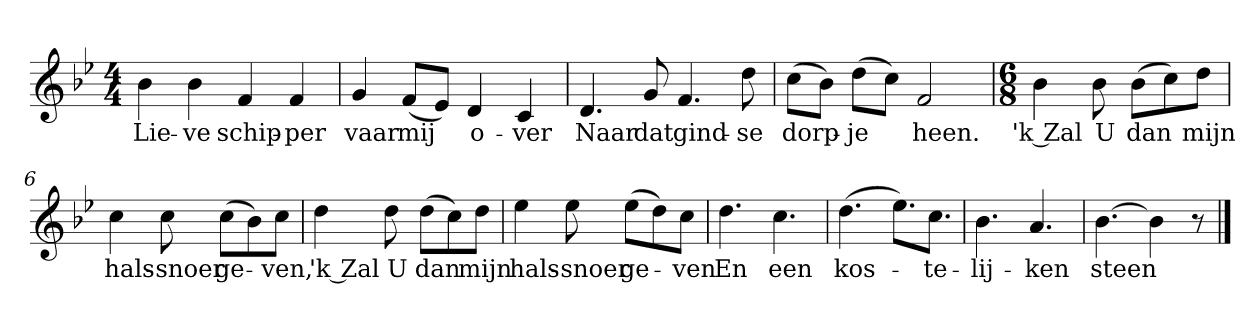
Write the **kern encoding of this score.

**kern	**text
*part1	*part1
*staff1	*staff1
*clefG2	*
*k[b-e-]	*
*B-:	*
*M4/4	*
*MM120	*
=1	=1
4b-	Lie-
4b-	-ve
4f	schip-
4f	-per
=2	=2
4g	vaar
(8f/L	mij
8e-/J)	.
4d	o-
4c	-ver
=3	=3
4.d	Naar
8g	dat
4.f	gind-
8dd	-se
=4	=4
(8cc\L	dorp-
8b-\J)	.
(8dd\L	-je
8cc\J)	.
2f	heen.
=5	=5
*M6/8	*
4b-	'k Zal
8b-	U
(8b-\L	dan
8cc\)	.
8dd\J	mijn
=6	=6
4cc	hals-
8cc	-snoer
(8cc\L	ge-
8b-\)	.
8cc\J	-ven,
=7	=7
4dd	'k Zal
8dd	U
(8dd\L	dan
8cc\)	.
8dd\J	mijn
=8	=8
4ee-	hals-
8ee-	-snoer
(8ee-\L	ge-
8dd\)	.
8cc\J	-ven
=9	=9
4.dd	En
4.cc	een
=10	=10
(4.dd	kos-
8.ee-\L)	.
8.cc\J	-te-
=11	=11
4.b-	-lij-
4.a	-ken
=12	=12
[4.b-	steen
4b-]	.
8r	.
==	==
*-	*-
